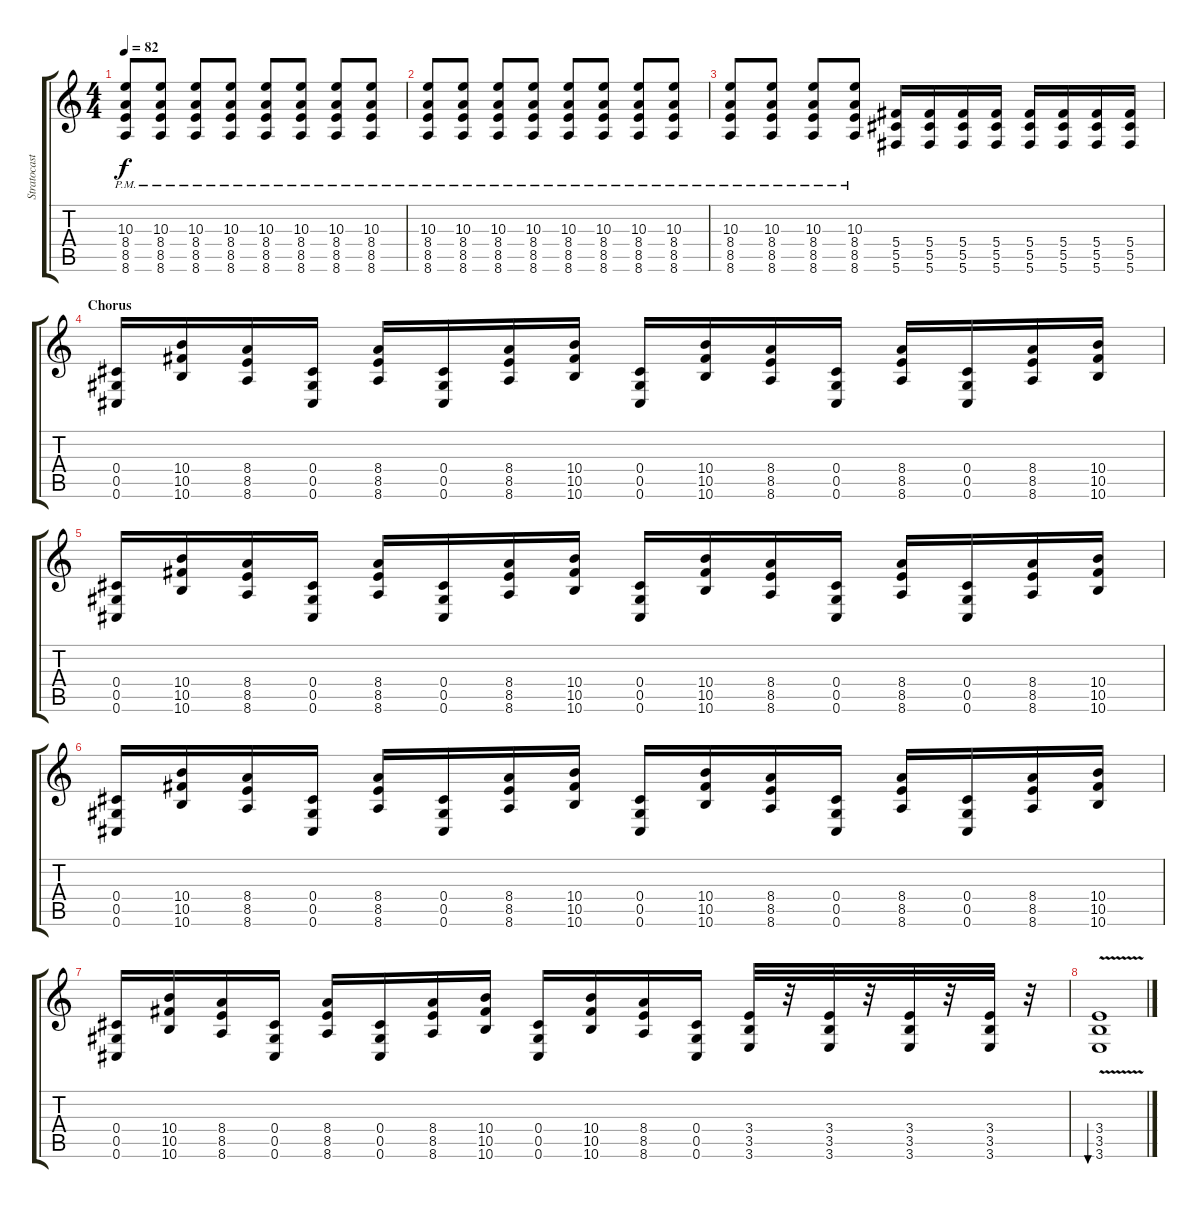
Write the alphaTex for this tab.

\track ("Stratocaster" "Stratocast") {instrument distortionguitar}
\staff {score tabs}
\tuning (Eb4 Bb3 Gb3 Db3 Ab2 Db2) {hide}
\ts (4 4)
\tempo 82
\clef g2
\ks c
(10.3{pm} 8.4{pm} 8.5{pm} 8.6{pm}).8{dy f} (10.3{pm} 8.4{pm} 8.5{pm} 8.6{pm}).8 (10.3{pm} 8.4{pm} 8.5{pm} 8.6{pm}).8 (10.3{pm} 8.4{pm} 8.5{pm} 8.6{pm}).8 (10.3{pm} 8.4{pm} 8.5{pm} 8.6{pm}).8 (10.3{pm} 8.4{pm} 8.5{pm} 8.6{pm}).8 (10.3{pm} 8.4{pm} 8.5{pm} 8.6{pm}).8 (10.3{pm} 8.4{pm} 8.5{pm} 8.6{pm}).8 |
(10.3{pm} 8.4{pm} 8.5{pm} 8.6{pm}).8 (10.3{pm} 8.4{pm} 8.5{pm} 8.6{pm}).8 (10.3{pm} 8.4{pm} 8.5{pm} 8.6{pm}).8 (10.3{pm} 8.4{pm} 8.5{pm} 8.6{pm}).8 (10.3{pm} 8.4{pm} 8.5{pm} 8.6{pm}).8 (10.3{pm} 8.4{pm} 8.5{pm} 8.6{pm}).8 (10.3{pm} 8.4{pm} 8.5{pm} 8.6{pm}).8 (10.3{pm} 8.4{pm} 8.5{pm} 8.6{pm}).8 |
(10.3{pm} 8.4{pm} 8.5{pm} 8.6{pm}).8 (10.3{pm} 8.4{pm} 8.5{pm} 8.6{pm}).8 (10.3{pm} 8.4{pm} 8.5{pm} 8.6{pm}).8 (10.3{pm} 8.4{pm} 8.5{pm} 8.6{pm}).8 (5.4 5.5 5.6).16 (5.4 5.5 5.6).16 (5.4 5.5 5.6).16 (5.4 5.5 5.6).16 (5.4 5.5 5.6).16 (5.4 5.5 5.6).16 (5.4 5.5 5.6).16 (5.4 5.5 5.6).16 |
\section ("" "Chorus")
(0.4 0.5 0.6).16 (10.4 10.5 10.6).16 (8.4 8.5 8.6).16 (0.4 0.5 0.6).16 (8.4 8.5 8.6).16 (0.4 0.5 0.6).16 (8.4 8.5 8.6).16 (10.4 10.5 10.6).16 (0.4 0.5 0.6).16 (10.4 10.5 10.6).16 (8.4 8.5 8.6).16 (0.4 0.5 0.6).16 (8.4 8.5 8.6).16 (0.4 0.5 0.6).16 (8.4 8.5 8.6).16 (10.4 10.5 10.6).16 |
(0.4 0.5 0.6).16 (10.4 10.5 10.6).16 (8.4 8.5 8.6).16 (0.4 0.5 0.6).16 (8.4 8.5 8.6).16 (0.4 0.5 0.6).16 (8.4 8.5 8.6).16 (10.4 10.5 10.6).16 (0.4 0.5 0.6).16 (10.4 10.5 10.6).16 (8.4 8.5 8.6).16 (0.4 0.5 0.6).16 (8.4 8.5 8.6).16 (0.4 0.5 0.6).16 (8.4 8.5 8.6).16 (10.4 10.5 10.6).16 |
(0.4 0.5 0.6).16 (10.4 10.5 10.6).16 (8.4 8.5 8.6).16 (0.4 0.5 0.6).16 (8.4 8.5 8.6).16 (0.4 0.5 0.6).16 (8.4 8.5 8.6).16 (10.4 10.5 10.6).16 (0.4 0.5 0.6).16 (10.4 10.5 10.6).16 (8.4 8.5 8.6).16 (0.4 0.5 0.6).16 (8.4 8.5 8.6).16 (0.4 0.5 0.6).16 (8.4 8.5 8.6).16 (10.4 10.5 10.6).16 |
(0.4 0.5 0.6).16 (10.4 10.5 10.6).16 (8.4 8.5 8.6).16 (0.4 0.5 0.6).16 (8.4 8.5 8.6).16 (0.4 0.5 0.6).16 (8.4 8.5 8.6).16 (10.4 10.5 10.6).16 (0.4 0.5 0.6).16 (10.4 10.5 10.6).16 (8.4 8.5 8.6).16 (0.4 0.5 0.6).16 (3.4 3.5 3.6).32 r.32 (3.4 3.5 3.6).32 r.32 (3.4 3.5 3.6).32 r.32 (3.4 3.5 3.6).32 r.32 |
(3.4{v} 3.5{v} 3.6{v}).1{bu 240}
